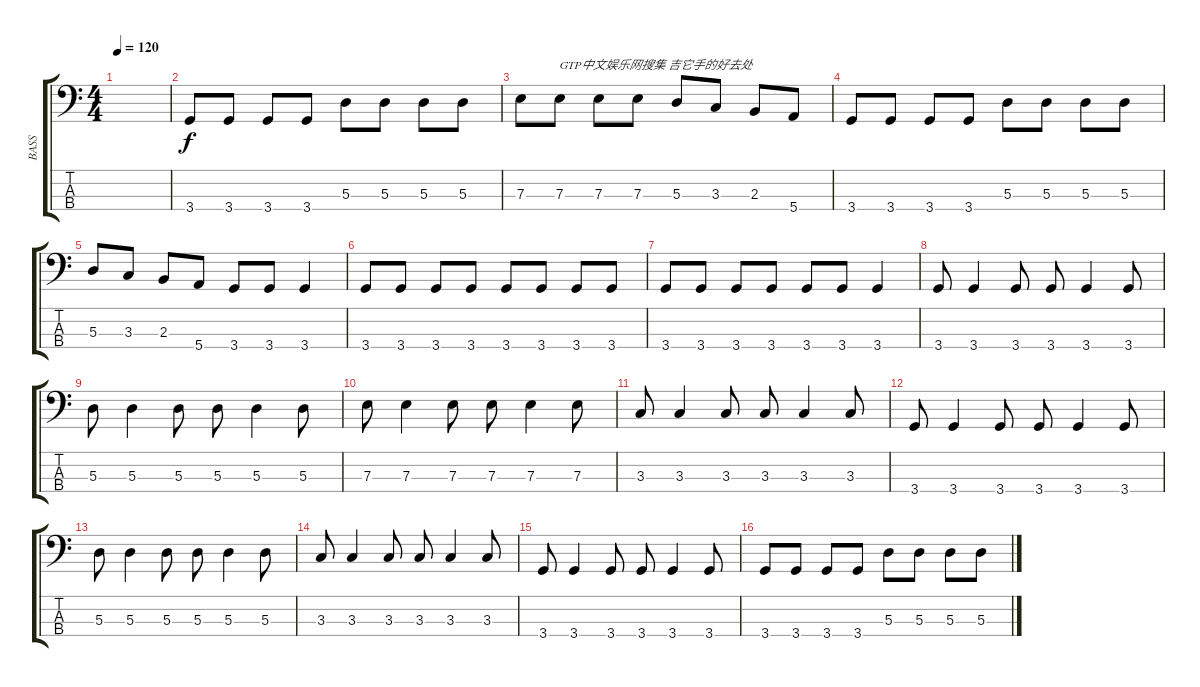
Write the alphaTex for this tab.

\track ("BASS" "BASS") {instrument electricbassfinger}
\staff {score tabs}
\tuning (G2 D2 A1 E1) {hide}
\ts (4 4)
\tempo 120
\clef f4
\ks c
|
3.4.8 3.4.8 3.4.8 3.4.8 5.3.8 5.3.8 5.3.8 5.3.8 |
7.3.8 7.3.8{txt "GTP中文娱乐网搜集 吉它手的好去处"} 7.3.8 7.3.8 5.3.8 3.3.8 2.3.8 5.4.8 |
3.4.8 3.4.8 3.4.8 3.4.8 5.3.8 5.3.8 5.3.8 5.3.8 |
5.3.8 3.3.8 2.3.8 5.4.8 3.4.8 3.4.8 3.4.4 |
3.4.8 3.4.8 3.4.8 3.4.8 3.4.8 3.4.8 3.4.8 3.4.8 |
3.4.8 3.4.8 3.4.8 3.4.8 3.4.8 3.4.8 3.4.4 |
3.4.8 3.4.4 3.4.8 3.4.8 3.4.4 3.4.8 |
5.3.8 5.3.4 5.3.8 5.3.8 5.3.4 5.3.8 |
7.3.8 7.3.4 7.3.8 7.3.8 7.3.4 7.3.8 |
3.3.8 3.3.4 3.3.8 3.3.8 3.3.4 3.3.8 |
3.4.8 3.4.4 3.4.8 3.4.8 3.4.4 3.4.8 |
5.3.8 5.3.4 5.3.8 5.3.8 5.3.4 5.3.8 |
3.3.8 3.3.4 3.3.8 3.3.8 3.3.4 3.3.8 |
3.4.8 3.4.4 3.4.8 3.4.8 3.4.4 3.4.8 |
3.4.8 3.4.8 3.4.8 3.4.8 5.3.8 5.3.8 5.3.8 5.3.8
